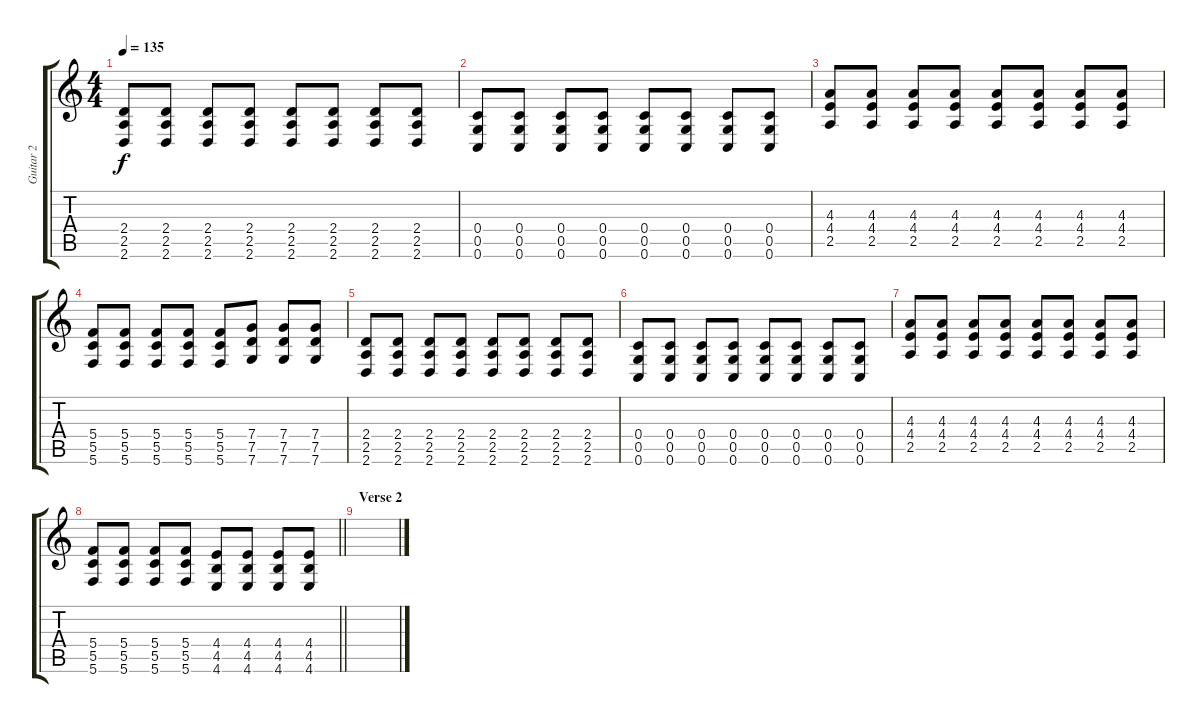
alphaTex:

\track ("Guitar 2" "Guitar 2") {instrument distortionguitar}
\staff {score tabs}
\tuning (D4 A3 F3 C3 G2 C2) {hide}
\ts (4 4)
\tempo 135
\clef g2
\ks c
(2.4 2.5 2.6).8{dy f} (2.4 2.5 2.6).8 (2.4 2.5 2.6).8 (2.4 2.5 2.6).8 (2.4 2.5 2.6).8 (2.4 2.5 2.6).8 (2.4 2.5 2.6).8 (2.4 2.5 2.6).8 |
(0.4 0.5 0.6).8 (0.4 0.5 0.6).8 (0.4 0.5 0.6).8 (0.4 0.5 0.6).8 (0.4 0.5 0.6).8 (0.4 0.5 0.6).8 (0.4 0.5 0.6).8 (0.4 0.5 0.6).8 |
(4.3 4.4 2.5).8 (4.3 4.4 2.5).8 (4.3 4.4 2.5).8 (4.3 4.4 2.5).8 (4.3 4.4 2.5).8 (4.3 4.4 2.5).8 (4.3 4.4 2.5).8 (4.3 4.4 2.5).8 |
(5.4 5.5 5.6).8 (5.4 5.5 5.6).8 (5.4 5.5 5.6).8 (5.4 5.5 5.6).8 (5.4 5.5 5.6).8 (7.4 7.5 7.6).8 (7.4 7.5 7.6).8 (7.4 7.5 7.6).8 |
(2.4 2.5 2.6).8 (2.4 2.5 2.6).8 (2.4 2.5 2.6).8 (2.4 2.5 2.6).8 (2.4 2.5 2.6).8 (2.4 2.5 2.6).8 (2.4 2.5 2.6).8 (2.4 2.5 2.6).8 |
(0.4 0.5 0.6).8 (0.4 0.5 0.6).8 (0.4 0.5 0.6).8 (0.4 0.5 0.6).8 (0.4 0.5 0.6).8 (0.4 0.5 0.6).8 (0.4 0.5 0.6).8 (0.4 0.5 0.6).8 |
(4.3 4.4 2.5).8 (4.3 4.4 2.5).8 (4.3 4.4 2.5).8 (4.3 4.4 2.5).8 (4.3 4.4 2.5).8 (4.3 4.4 2.5).8 (4.3 4.4 2.5).8 (4.3 4.4 2.5).8 |
\barLineRight lightlight
(5.4 5.5 5.6).8 (5.4 5.5 5.6).8 (5.4 5.5 5.6).8 (5.4 5.5 5.6).8 (4.4 4.5 4.6).8 (4.4 4.5 4.6).8 (4.4 4.5 4.6).8 (4.4 4.5 4.6).8 |
\section ("" "Verse 2")
